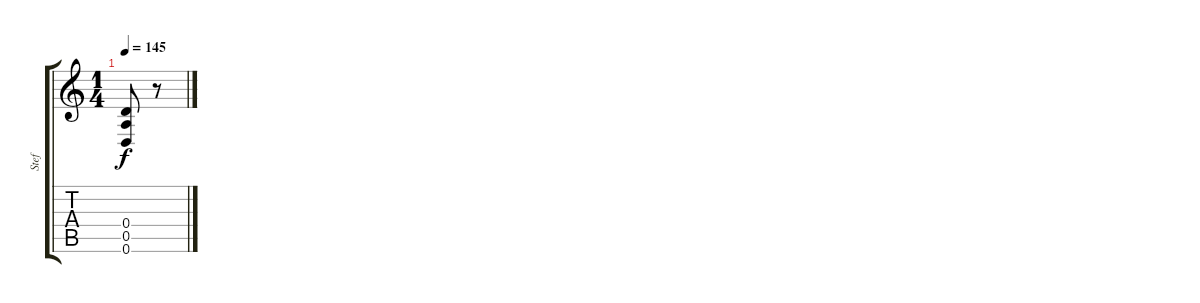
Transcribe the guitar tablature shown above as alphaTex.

\track ("Stef" "Stef") {instrument distortionguitar}
\staff {score tabs}
\tuning (E4 B3 G3 D3 A2 D2) {hide}
\ts (1 4)
\tempo 145
\clef g2
\ks c
(0.4 0.5 0.6).8{dy f} r.8
